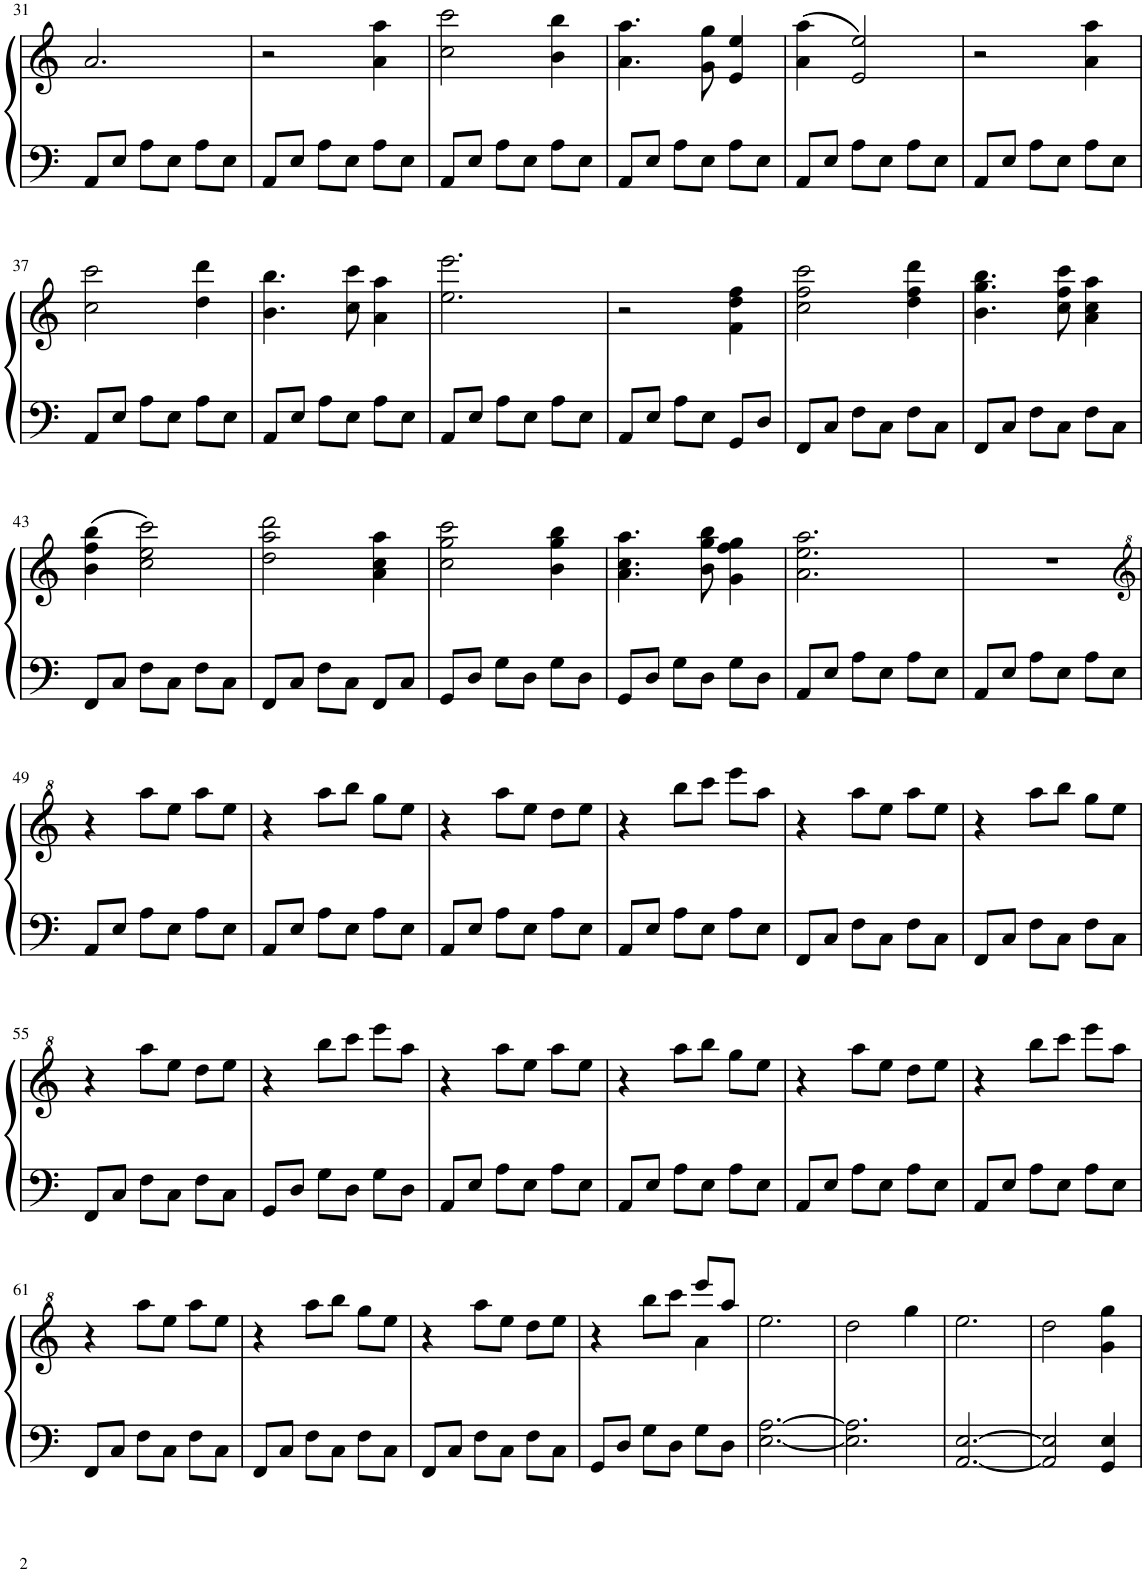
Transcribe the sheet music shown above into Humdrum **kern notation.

**kern	**kern
*part1	*part1
*staff2	*staff1
*I"Piano	*
*I'Pno.	*
!!LO:PB:g=z
*clefF4	*clefG2
*k[]	*k[]
*M3/4	*M3/4
=31	=31
8AA/L	2.a/
8E/J	.
8A\L	.
8E\J	.
8A\L	.
8E\J	.
=32	=32
8AA/L	2r
8E/J	.
8A\L	.
8E\J	.
8A\L	4a\ 4aa\
8E\J	.
=33	=33
8AA/L	2cc\ 2ccc\
8E/J	.
8A\L	.
8E\J	.
8A\L	4b\ 4bb\
8E\J	.
=34	=34
8AA/L	4.a\ 4.aa\
8E/J	.
8A\L	.
8E\J	8g\ 8gg\
8A\L	4e/ 4ee/
8E\J	.
=35	=35
8AA/L	(4a\ 4aa\
8E/J	.
8A\L	2e/ 2ee/)
8E\J	.
8A\L	.
8E\J	.
=36	=36
8AA/L	2r
8E/J	.
8A\L	.
8E\J	.
8A\L	4a\ 4aa\
8E\J	.
!!LO:LB:g=z
=37	=37
8AA/L	2cc\ 2ccc\
8E/J	.
8A\L	.
8E\J	.
8A\L	4dd\ 4ddd\
8E\J	.
=38	=38
8AA/L	4.b\ 4.bb\
8E/J	.
8A\L	.
8E\J	8cc\ 8ccc\
8A\L	4a\ 4aa\
8E\J	.
=39	=39
8AA/L	2.ee\ 2.eee\
8E/J	.
8A\L	.
8E\J	.
8A\L	.
8E\J	.
=40	=40
8AA/L	2r
8E/J	.
8A\L	.
8E\J	.
8GG/L	4f\ 4dd\ 4ff\
8D/J	.
=41	=41
8FF/L	2cc\ 2ff\ 2ccc\
8C/J	.
8F\L	.
8C\J	.
8F\L	4dd\ 4ff\ 4ddd\
8C\J	.
=42	=42
8FF/L	4.b\ 4.gg\ 4.bb\
8C/J	.
8F\L	.
8C\J	8cc\ 8ff\ 8ccc\
8F\L	4a\ 4cc\ 4aa\
8C\J	.
!!LO:LB:g=z
=43	=43
8FF/L	(4b\ 4ff\ 4bb\
8C/J	.
8F\L	2cc\ 2ee\ 2ccc\)
8C\J	.
8F\L	.
8C\J	.
=44	=44
8FF/L	2dd\ 2aa\ 2ddd\
8C/J	.
8F\L	.
8C\J	.
8FF/L	4a\ 4cc\ 4aa\
8C/J	.
=45	=45
8GG/L	2cc\ 2gg\ 2ccc\
8D/J	.
8G\L	.
8D\J	.
8G\L	4b\ 4gg\ 4bb\
8D\J	.
=46	=46
8GG/L	4.a\ 4.cc\ 4.aa\
8D/J	.
8G\L	.
8D\J	8b\ 8gg\ 8bb\
8G\L	4g\ 4ff\ 4gg\
8D\J	.
=47	=47
8AA/L	2.a\ 2.ee\ 2.aa\
8E/J	.
8A\L	.
8E\J	.
8A\L	.
8E\J	.
=48	=48
8AA/L	2.r
8E/J	.
8A\L	.
8E\J	.
8A\L	.
8E\J	.
!!LO:LB:g=z
=49	=49
*	*clefG^2
8AA/L	4r
8E/J	.
8A\L	8aaa\L
8E\J	8eee\J
8A\L	8aaa\L
8E\J	8eee\J
=50	=50
8AA/L	4r
8E/J	.
8A\L	8aaa\L
8E\J	8bbb\J
8A\L	8ggg\L
8E\J	8eee\J
=51	=51
8AA/L	4r
8E/J	.
8A\L	8aaa\L
8E\J	8eee\J
8A\L	8ddd\L
8E\J	8eee\J
=52	=52
8AA/L	4r
8E/J	.
8A\L	8bbb\L
8E\J	8cccc\J
8A\L	8eeee\L
8E\J	8aaa\J
=53	=53
8FF/L	4r
8C/J	.
8F\L	8aaa\L
8C\J	8eee\J
8F\L	8aaa\L
8C\J	8eee\J
=54	=54
8FF/L	4r
8C/J	.
8F\L	8aaa\L
8C\J	8bbb\J
8F\L	8ggg\L
8C\J	8eee\J
!!LO:LB:g=z
=55	=55
8FF/L	4r
8C/J	.
8F\L	8aaa\L
8C\J	8eee\J
8F\L	8ddd\L
8C\J	8eee\J
=56	=56
8GG/L	4r
8D/J	.
8G\L	8bbb\L
8D\J	8cccc\J
8G\L	8eeee\L
8D\J	8aaa\J
=57	=57
8AA/L	4r
8E/J	.
8A\L	8aaa\L
8E\J	8eee\J
8A\L	8aaa\L
8E\J	8eee\J
=58	=58
8AA/L	4r
8E/J	.
8A\L	8aaa\L
8E\J	8bbb\J
8A\L	8ggg\L
8E\J	8eee\J
=59	=59
8AA/L	4r
8E/J	.
8A\L	8aaa\L
8E\J	8eee\J
8A\L	8ddd\L
8E\J	8eee\J
=60	=60
8AA/L	4r
8E/J	.
8A\L	8bbb\L
8E\J	8cccc\J
8A\L	8eeee\L
8E\J	8aaa\J
!!LO:LB:g=z
=61	=61
8FF/L	4r
8C/J	.
8F\L	8aaa\L
8C\J	8eee\J
8F\L	8aaa\L
8C\J	8eee\J
=62	=62
8FF/L	4r
8C/J	.
8F\L	8aaa\L
8C\J	8bbb\J
8F\L	8ggg\L
8C\J	8eee\J
=63	=63
8FF/L	4r
8C/J	.
8F\L	8aaa\L
8C\J	8eee\J
8F\L	8ddd\L
8C\J	8eee\J
=64	=64
*	*^
8GG/L	4r	2ryy
8D/J	.	.
8G\L	8bbb\L	.
8D\J	8cccc\J	.
8G\L	8eeee/L	4aa\
8D\J	8aaa/J	.
*	*v	*v
=65	=65
[2.E\ [2.A\	2.eee\
=66	=66
2.E\] 2.A\]	2ddd\
.	4ggg\
=67	=67
[2.AA/ [2.E/	2.eee\
=68	=68
2AA/] 2E/]	2ddd\
4GG/ 4E/	4gg\ 4ggg\
=	=
*-	*-
